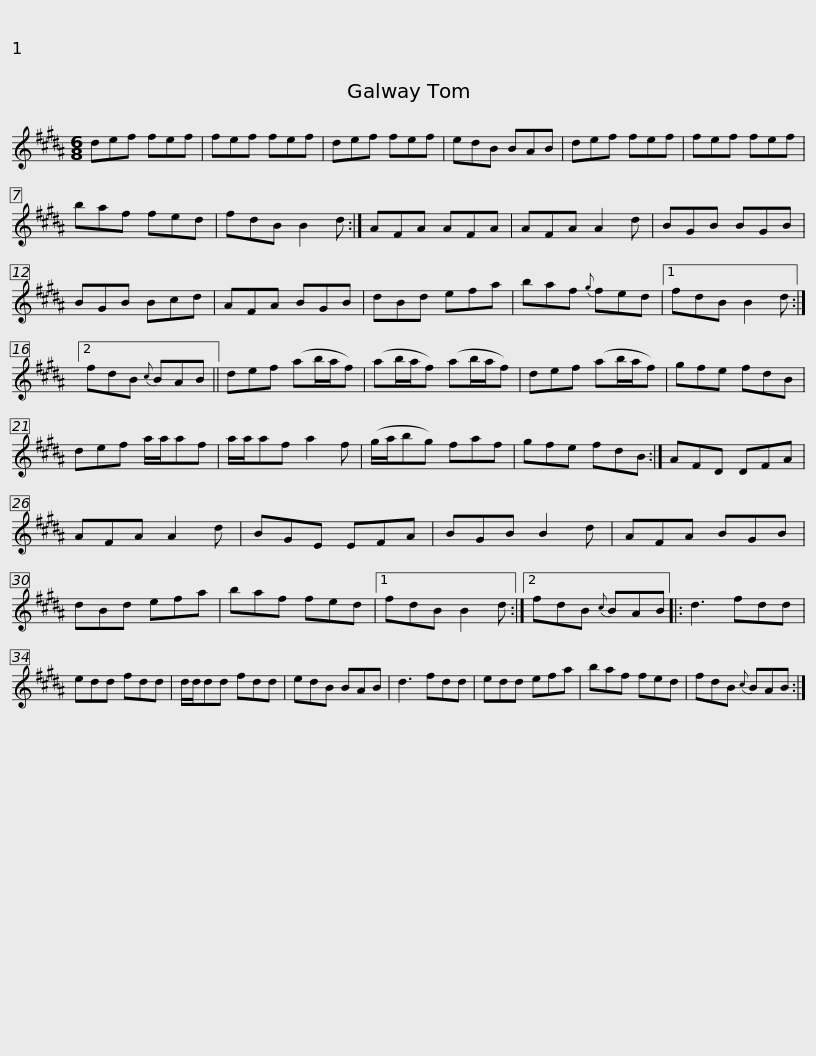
X:1
L:1/8
M:6/8
I:linebreak $
K:B
V:1 treble
V:1
 def fef | fef fef | def fef | edB BAB | def fef | %5
 fef fef | baf fed |$ fdB B2 d :| AFA AFA | AFA A2 d | %10
 BGB BGB | BGB Bcd | AFA BGB | dBd efa |$ baf{g} fed |1 %15
 fdB B2 d :|2 fdB{c} BAB || def (ab/a/f) | (ab/a/f) (ab/a/f) |$ def (ab/a/f) | %20
 gfe fdB | def a/a/af | a/a/af a2 f | (g/a/bg) faf | gfe fdB :|$ %25
 AFD DFA | AFA A2 d | BGE EFA | BGB B2 d | AFA BGB | %30
 dBd efa | baf fed |1$ fdB B2 d :|2 fdB{c} BAB |: d3 fdd | %35
 edd fdd | d/d/dd fdd | edB BAB | d3 fdd |$ edd efa | %40
 baf fed | fdB{c} BAB :| %42
